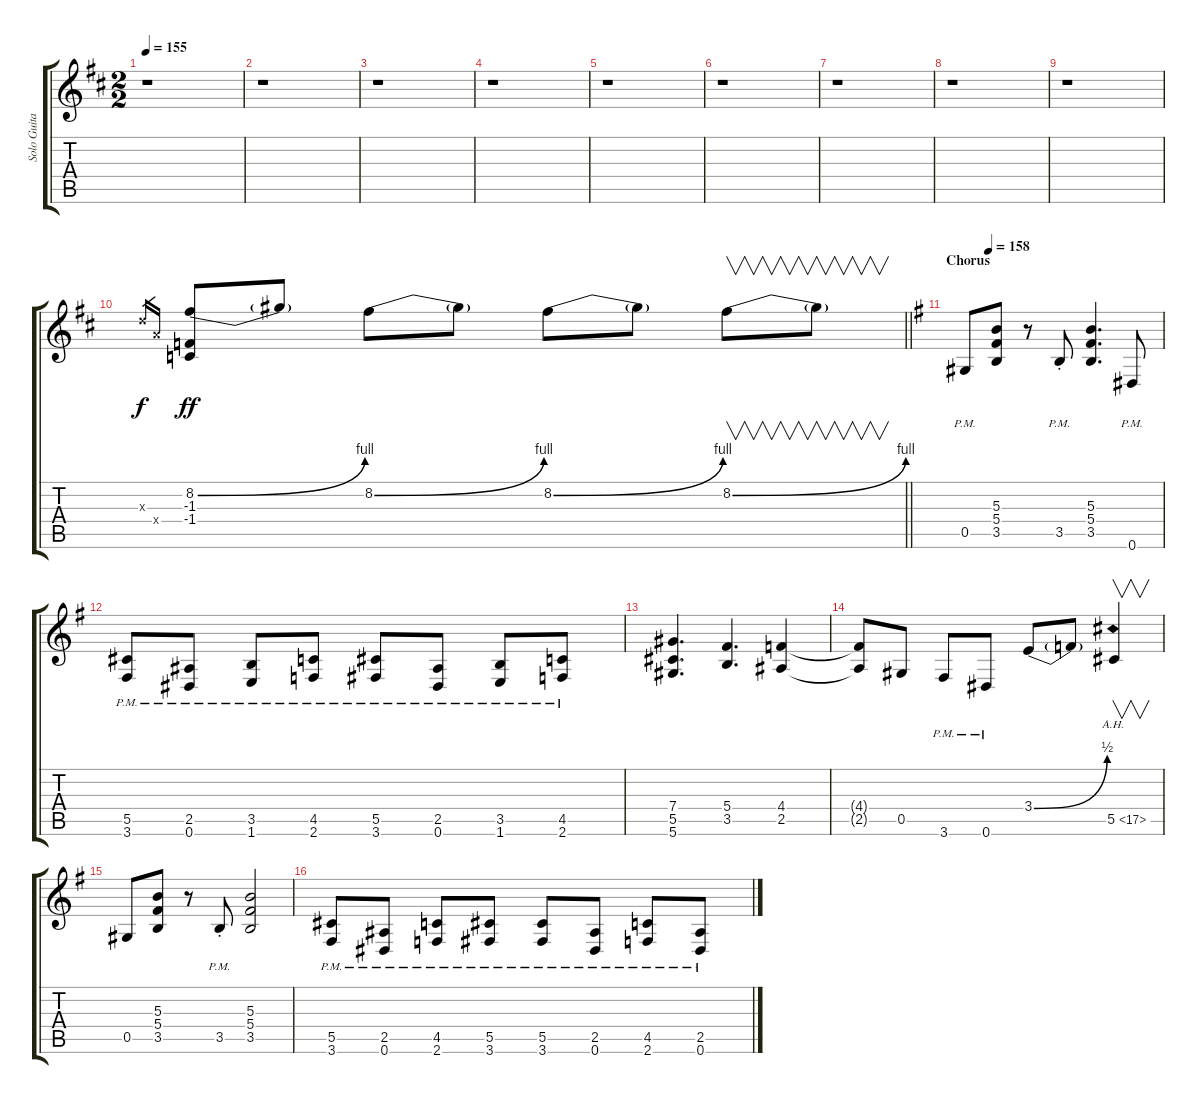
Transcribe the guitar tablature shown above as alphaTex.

\track ("Solo Guitar" "Solo Guita") {instrument distortionguitar}
\staff {score tabs}
\tuning (Eb4 Bb3 Gb3 Db3 Ab2 Eb2) {hide}
\ts (2 2)
\tempo 155
\clef g2
\ks d
r.1{dy ff} |
r.1 |
r.1 |
r.1 |
r.1 |
r.1 |
r.1 |
r.1 |
r.1 |
\barLineRight lightlight
8.3{x}.16{gr dy f} 8.4{x}.16{gr} (8.2{be (bend 0 0 60 4)} -1.3 -1.4).8{dy ff} 8.2{t}.8 8.2{be (bend 0 0 60 4)}.8 8.2{t}.8 8.2{be (bend 0 0 60 4)}.8 8.2{t}.8 8.2{be (bend 0 0 60 4)}.8{v} 8.2{t}.8{v} |
\section ("" "Chorus")
\tempo (158 0.125)
\ks g
0.5{pm}.8 (5.3 5.4 3.5).8 r.8 3.5{pm st}.8 (5.3 5.4 3.5).4{d} 0.6{pm}.8 |
(5.5{pm} 3.6{pm}).8 (2.5{pm} 0.6{pm}).8 (3.5{pm} 1.6{pm}).8 (4.5{pm} 2.6{pm}).8 (5.5{pm} 3.6{pm}).8 (2.5{pm} 0.6{pm}).8 (3.5{pm} 1.6{pm}).8 (4.5{pm} 2.6{pm}).8 |
(7.4 5.5 5.6).4{d} (5.4 3.5).4{d} (4.4 2.5).4 |
(4.4{t} 2.5{t}).8 0.5.8 3.6{pm}.8 0.6{pm}.8 3.4{be (bend 0 0 60 2)}.8 3.4{t}.8 5.5{ah 12}.4{v} |
0.5.8 (5.3 5.4 3.5).8 r.8 3.5{pm st}.8 (5.3 5.4 3.5).2 |
(5.5{pm} 3.6{pm}).8 (2.5{pm} 0.6{pm}).8 (4.5{pm} 2.6{pm}).8 (5.5{pm} 3.6{pm}).8 (5.5{pm} 3.6{pm}).8 (2.5{pm} 0.6{pm}).8 (4.5{pm} 2.6{pm}).8 (2.5{pm} 0.6{pm}).8
